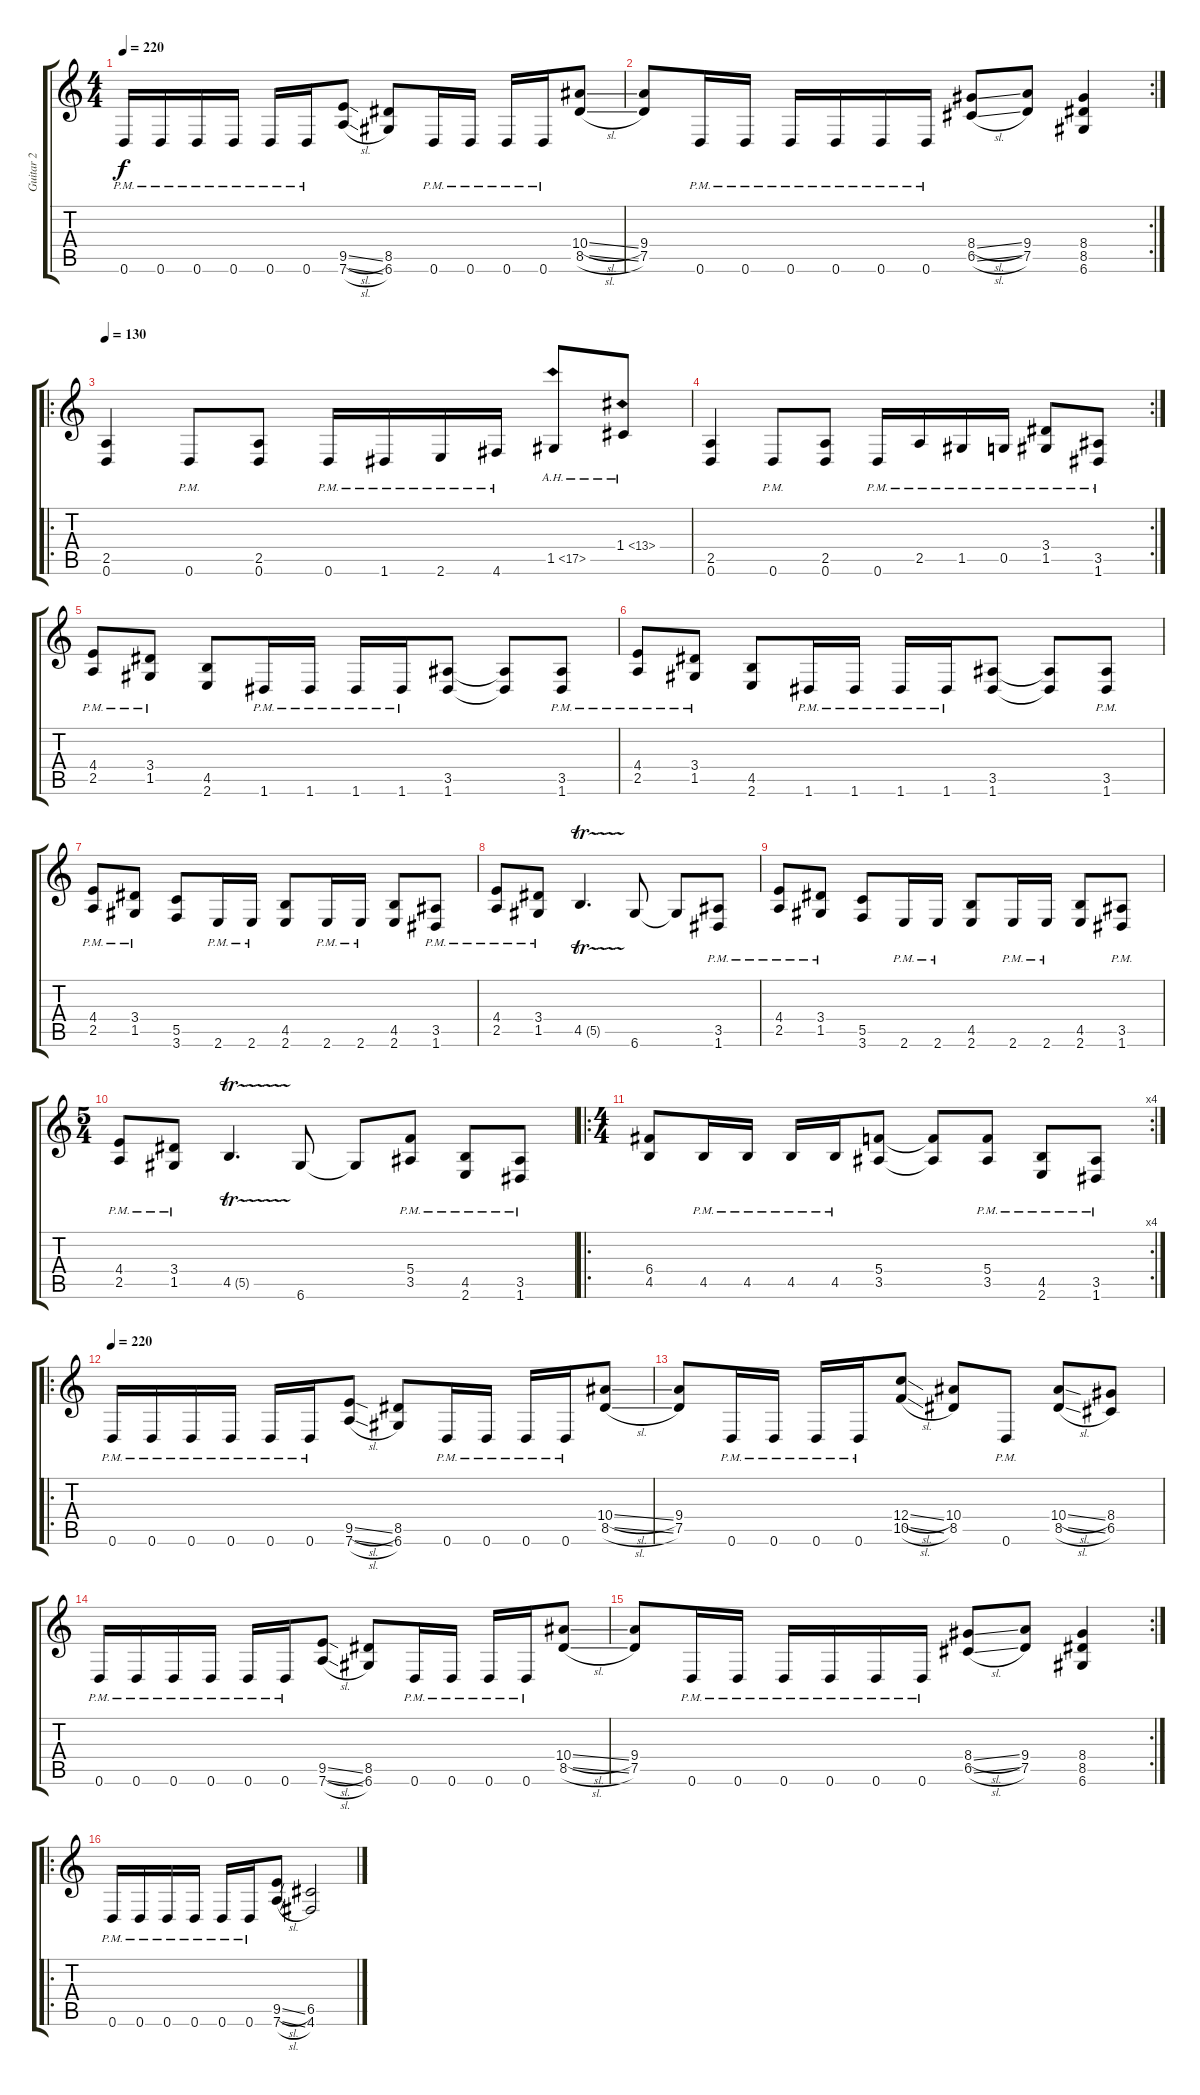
\track ("Guitar 2" "Guitar 2") {instrument distortionguitar}
\staff {score tabs}
\tuning (D4 A3 F3 C3 G2 D2) {hide}
\ts (4 4)
\tempo 220
\clef g2
\ks c
0.6{pm}.16{dy f} 0.6{pm}.16 0.6{pm}.16 0.6{pm}.16 0.6{pm}.16 0.6{pm}.16 (9.5{sl} 7.6{sl}).8 (8.5 6.6).8 0.6{pm}.16 0.6{pm}.16 0.6{pm}.16 0.6{pm}.16 (10.4{sl} 8.5{sl}).8 |
\rc 2
(9.4 7.5).8 0.6{pm}.16 0.6{pm}.16 0.6{pm}.16 0.6{pm}.16 0.6{pm}.16 0.6{pm}.16 (8.4{sl} 6.5{sl}).8 (9.4 7.5).8 (8.4 8.5 6.6).4 |
\ro
\tempo 130
(2.5 0.6).4 0.6{pm}.8 (2.5 0.6).8 0.6{pm}.16 1.6{pm}.16 2.6{pm}.16 4.6{pm}.16 1.5{ah 16}.8 1.4{ah 12}.8 |
\rc 2
(2.5 0.6).4 0.6{pm}.8 (2.5 0.6).8 0.6{pm}.16 2.5{pm}.16 1.5{pm}.16 0.5{pm}.16 (3.4{pm} 1.5{pm}).8 (3.5{pm} 1.6{pm}).8 |
(4.4{pm} 2.5{pm}).8 (3.4{pm} 1.5{pm}).8 (4.5 2.6).8 1.6{pm}.16 1.6{pm}.16 1.6{pm}.16 1.6{pm}.16 (3.5 1.6).8 (3.5{t} 1.6{t}).8 (3.5{pm} 1.6{pm}).8 |
(4.4{pm} 2.5{pm}).8 (3.4{pm} 1.5{pm}).8 (4.5 2.6).8 1.6{pm}.16 1.6{pm}.16 1.6{pm}.16 1.6{pm}.16 (3.5 1.6).8 (3.5{t} 1.6{t}).8 (3.5{pm} 1.6{pm}).8 |
(4.4{pm} 2.5{pm}).8 (3.4{pm} 1.5{pm}).8 (5.5 3.6).8 2.6{pm}.16 2.6{pm}.16 (4.5 2.6).8 2.6{pm}.16 2.6{pm}.16 (4.5 2.6).8 (3.5{pm} 1.6{pm}).8 |
(4.4{pm} 2.5{pm}).8 (3.4{pm} 1.5{pm}).8 4.5{tr (5 16)}.4{d} 6.6.8 6.6{t}.8 (3.5{pm} 1.6{pm}).8 |
(4.4{pm} 2.5{pm}).8 (3.4{pm} 1.5{pm}).8 (5.5 3.6).8 2.6{pm}.16 2.6{pm}.16 (4.5 2.6).8 2.6{pm}.16 2.6{pm}.16 (4.5 2.6).8 (3.5{pm} 1.6{pm}).8 |
\ts (5 4)
(4.4{pm} 2.5{pm}).8 (3.4{pm} 1.5{pm}).8 4.5{tr (5 16)}.4{d} 6.6.8 6.6{t}.8 (5.4 3.5{pm}).8{beam split} (4.5{pm} 2.6{pm}).8 (3.5{pm} 1.6{pm}).8 |
\ro
\rc 4
\ts (4 4)
(6.4 4.5).8 4.5{pm}.16 4.5{pm}.16 4.5{pm}.16 4.5{pm}.16 (5.4 3.5).8 (5.4{t} 3.5{t}).8 (5.4 3.5{pm}).8 (4.5{pm} 2.6{pm}).8 (3.5{pm} 1.6{pm}).8 |
\ro
\tempo 220
0.6{pm}.16 0.6{pm}.16 0.6{pm}.16 0.6{pm}.16 0.6{pm}.16 0.6{pm}.16 (9.5{sl} 7.6{sl}).8 (8.5 6.6).8 0.6{pm}.16 0.6{pm}.16 0.6{pm}.16 0.6{pm}.16 (10.4{sl} 8.5{sl}).8 |
(9.4 7.5).8 0.6{pm}.16 0.6{pm}.16 0.6{pm}.16 0.6{pm}.16 (12.4{sl} 10.5{sl}).8 (10.4 8.5).8 0.6{pm}.8 (10.4{sl} 8.5{sl}).8 (8.4 6.5).8 |
0.6{pm}.16 0.6{pm}.16 0.6{pm}.16 0.6{pm}.16 0.6{pm}.16 0.6{pm}.16 (9.5{sl} 7.6{sl}).8 (8.5 6.6).8 0.6{pm}.16 0.6{pm}.16 0.6{pm}.16 0.6{pm}.16 (10.4{sl} 8.5{sl}).8 |
\rc 2
(9.4 7.5).8 0.6{pm}.16 0.6{pm}.16 0.6{pm}.16 0.6{pm}.16 0.6{pm}.16 0.6{pm}.16 (8.4{sl} 6.5{sl}).8 (9.4 7.5).8 (8.4 8.5 6.6).4 |
\ro
0.6{pm}.16 0.6{pm}.16 0.6{pm}.16 0.6{pm}.16 0.6{pm}.16 0.6{pm}.16 (9.5{sl} 7.6{sl}).8 (6.5 4.6).2
